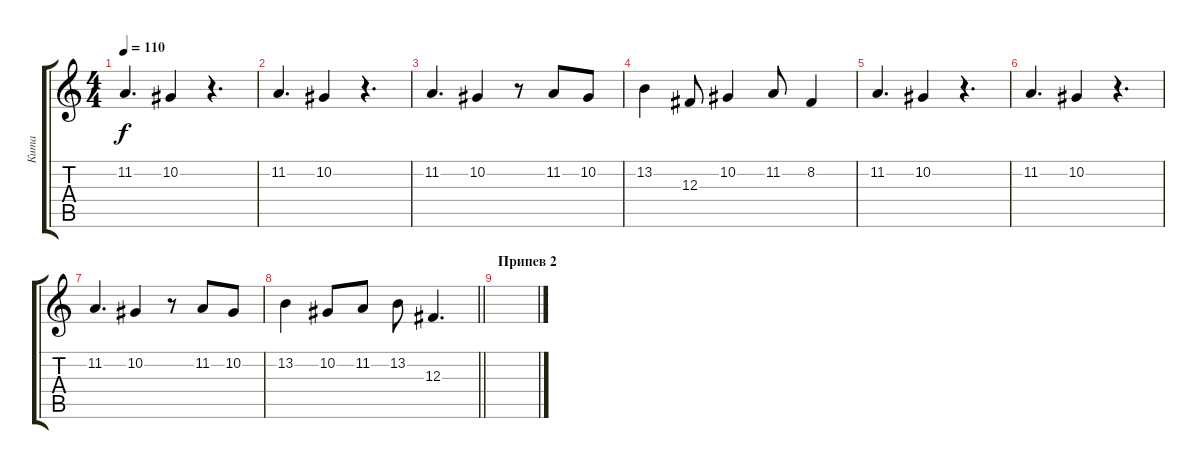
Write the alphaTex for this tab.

\track ("Кита " "Кита ") {instrument electricpiano1}
\staff {score tabs}
\tuning (Eb4 Bb3 Gb3 Db3 Ab2 Eb2) {hide}
\ts (4 4)
\tempo 110
\clef g2
\ks c
11.2.4{d dy f} 10.2.4 r.4{d} |
11.2.4{d} 10.2.4 r.4{d} |
11.2.4{d} 10.2.4 r.8 11.2.8 10.2.8 |
13.2.4 12.3.8 10.2.4 11.2.8 8.2.4 |
11.2.4{d} 10.2.4 r.4{d} |
11.2.4{d} 10.2.4 r.4{d} |
11.2.4{d} 10.2.4 r.8 11.2.8 10.2.8 |
\barLineRight lightlight
13.2.4 10.2.8 11.2.8 13.2.8 12.3.4{d} |
\section ("" "Припев 2")
